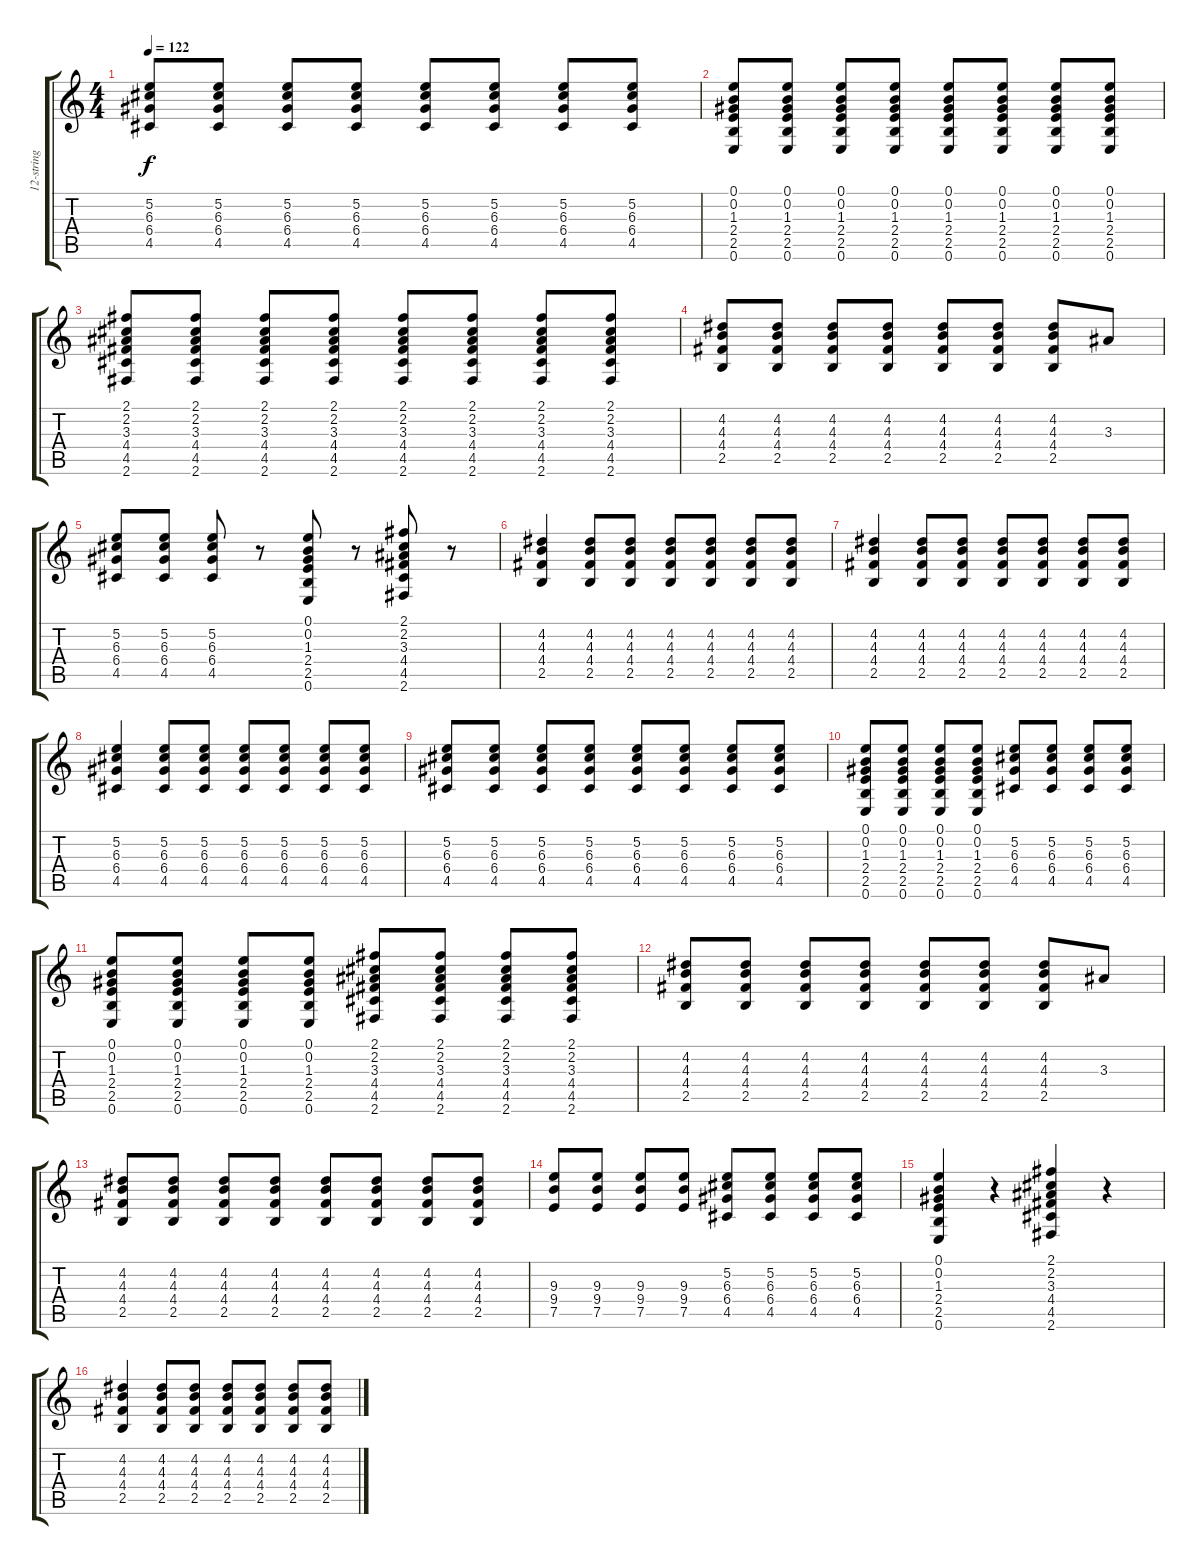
\track ("12-string" "12-string") {instrument acousticguitarsteel}
\staff {score tabs}
\tuning (E4 B3 G3 D3 A2 E2) {hide}
\ts (4 4)
\tempo 122
\clef g2
\ks c
(5.2 6.3 6.4 4.5).8{dy f} (5.2 6.3 6.4 4.5).8 (5.2 6.3 6.4 4.5).8 (5.2 6.3 6.4 4.5).8 (5.2 6.3 6.4 4.5).8 (5.2 6.3 6.4 4.5).8 (5.2 6.3 6.4 4.5).8 (5.2 6.3 6.4 4.5).8 |
(0.1 0.2 1.3 2.4 2.5 0.6).8 (0.1 0.2 1.3 2.4 2.5 0.6).8 (0.1 0.2 1.3 2.4 2.5 0.6).8 (0.1 0.2 1.3 2.4 2.5 0.6).8 (0.1 0.2 1.3 2.4 2.5 0.6).8 (0.1 0.2 1.3 2.4 2.5 0.6).8 (0.1 0.2 1.3 2.4 2.5 0.6).8 (0.1 0.2 1.3 2.4 2.5 0.6).8 |
(2.1 2.2 3.3 4.4 4.5 2.6).8 (2.1 2.2 3.3 4.4 4.5 2.6).8 (2.1 2.2 3.3 4.4 4.5 2.6).8 (2.1 2.2 3.3 4.4 4.5 2.6).8 (2.1 2.2 3.3 4.4 4.5 2.6).8 (2.1 2.2 3.3 4.4 4.5 2.6).8 (2.1 2.2 3.3 4.4 4.5 2.6).8 (2.1 2.2 3.3 4.4 4.5 2.6).8 |
(4.2 4.3 4.4 2.5).8 (4.2 4.3 4.4 2.5).8 (4.2 4.3 4.4 2.5).8 (4.2 4.3 4.4 2.5).8 (4.2 4.3 4.4 2.5).8 (4.2 4.3 4.4 2.5).8 (4.2 4.3 4.4 2.5).8 3.3.8 |
(5.2 6.3 6.4 4.5).8 (5.2 6.3 6.4 4.5).8 (5.2 6.3 6.4 4.5).8 r.8 (0.1 0.2 1.3 2.4 2.5 0.6).8 r.8 (2.1 2.2 3.3 4.4 4.5 2.6).8 r.8 |
(4.2 4.3 4.4 2.5).4 (4.2 4.3 4.4 2.5).8 (4.2 4.3 4.4 2.5).8 (4.2 4.3 4.4 2.5).8 (4.2 4.3 4.4 2.5).8 (4.2 4.3 4.4 2.5).8 (4.2 4.3 4.4 2.5).8 |
(4.2 4.3 4.4 2.5).4 (4.2 4.3 4.4 2.5).8 (4.2 4.3 4.4 2.5).8 (4.2 4.3 4.4 2.5).8 (4.2 4.3 4.4 2.5).8 (4.2 4.3 4.4 2.5).8 (4.2 4.3 4.4 2.5).8 |
(5.2 6.3 6.4 4.5).4 (5.2 6.3 6.4 4.5).8 (5.2 6.3 6.4 4.5).8 (5.2 6.3 6.4 4.5).8 (5.2 6.3 6.4 4.5).8 (5.2 6.3 6.4 4.5).8 (5.2 6.3 6.4 4.5).8 |
(5.2 6.3 6.4 4.5).8 (5.2 6.3 6.4 4.5).8 (5.2 6.3 6.4 4.5).8 (5.2 6.3 6.4 4.5).8 (5.2 6.3 6.4 4.5).8 (5.2 6.3 6.4 4.5).8 (5.2 6.3 6.4 4.5).8 (5.2 6.3 6.4 4.5).8 |
(0.1 0.2 1.3 2.4 2.5 0.6).8 (0.1 0.2 1.3 2.4 2.5 0.6).8 (0.1 0.2 1.3 2.4 2.5 0.6).8 (0.1 0.2 1.3 2.4 2.5 0.6).8 (5.2 6.3 6.4 4.5).8 (5.2 6.3 6.4 4.5).8 (5.2 6.3 6.4 4.5).8 (5.2 6.3 6.4 4.5).8 |
(0.1 0.2 1.3 2.4 2.5 0.6).8 (0.1 0.2 1.3 2.4 2.5 0.6).8 (0.1 0.2 1.3 2.4 2.5 0.6).8 (0.1 0.2 1.3 2.4 2.5 0.6).8 (2.1 2.2 3.3 4.4 4.5 2.6).8 (2.1 2.2 3.3 4.4 4.5 2.6).8 (2.1 2.2 3.3 4.4 4.5 2.6).8 (2.1 2.2 3.3 4.4 4.5 2.6).8 |
(4.2 4.3 4.4 2.5).8 (4.2 4.3 4.4 2.5).8 (4.2 4.3 4.4 2.5).8 (4.2 4.3 4.4 2.5).8 (4.2 4.3 4.4 2.5).8 (4.2 4.3 4.4 2.5).8 (4.2 4.3 4.4 2.5).8 3.3.8 |
(4.2 4.3 4.4 2.5).8 (4.2 4.3 4.4 2.5).8 (4.2 4.3 4.4 2.5).8 (4.2 4.3 4.4 2.5).8 (4.2 4.3 4.4 2.5).8 (4.2 4.3 4.4 2.5).8 (4.2 4.3 4.4 2.5).8 (4.2 4.3 4.4 2.5).8 |
(9.3 9.4 7.5).8 (9.3 9.4 7.5).8 (9.3 9.4 7.5).8 (9.3 9.4 7.5).8 (5.2 6.3 6.4 4.5).8 (5.2 6.3 6.4 4.5).8 (5.2 6.3 6.4 4.5).8 (5.2 6.3 6.4 4.5).8 |
(0.1 0.2 1.3 2.4 2.5 0.6).4 r.4 (2.1 2.2 3.3 4.4 4.5 2.6).4 r.4 |
(4.2 4.3 4.4 2.5).4 (4.2 4.3 4.4 2.5).8 (4.2 4.3 4.4 2.5).8 (4.2 4.3 4.4 2.5).8 (4.2 4.3 4.4 2.5).8 (4.2 4.3 4.4 2.5).8 (4.2 4.3 4.4 2.5).8
